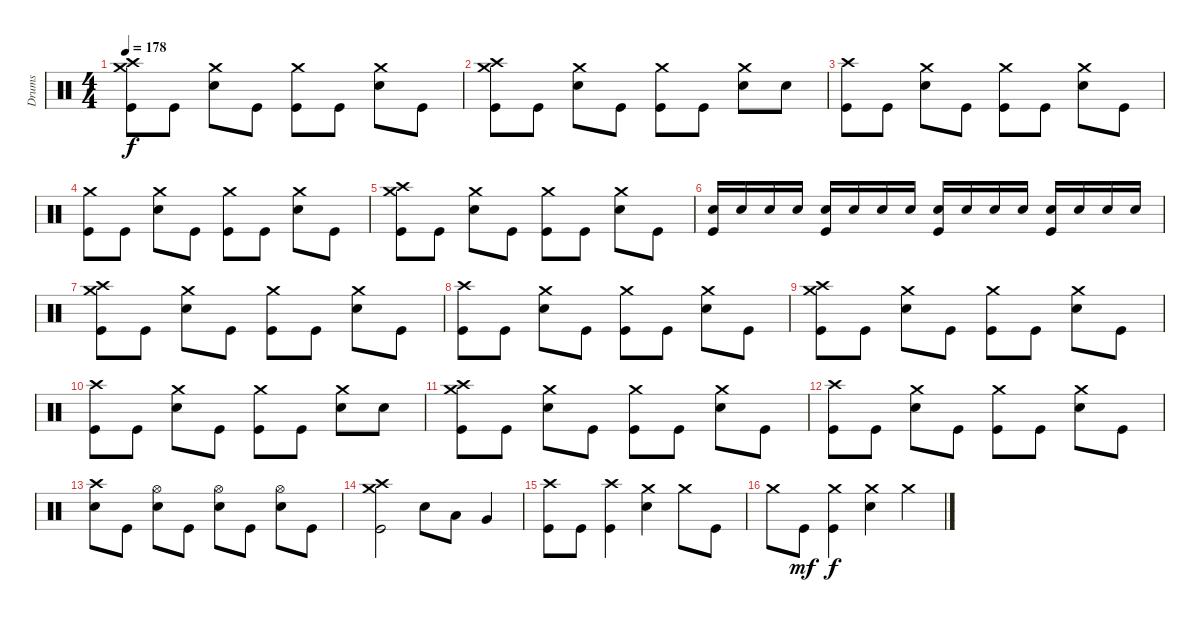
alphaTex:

\track ("Drums" "Drums") {instrument percussion}
\staff {score}
\articulation defaults
\ts (4 4)
\tempo 178
\clef neutral
\ks c
("Crash high (hit)" "Crash medium (hit)" "Kick (hit)").8{dy f} "Kick (hit)".8 ("Crash medium (hit)" "Snare (hit) 2").8 "Kick (hit)".8 ("Crash medium (hit)" "Kick (hit)").8 "Kick (hit)".8 ("Crash medium (hit)" "Snare (hit) 2").8 "Kick (hit)".8 |
("Crash high (hit)" "Crash medium (hit)" "Kick (hit)").8 "Kick (hit)".8 ("Crash medium (hit)" "Snare (hit) 2").8 "Kick (hit)".8 ("Crash medium (hit)" "Kick (hit)").8 "Kick (hit)".8 ("Crash medium (hit)" "Snare (hit) 2").8 "Snare (hit) 2".8 |
("Crash high (hit)" "Kick (hit)").8 "Kick (hit)".8 ("Crash medium (hit)" "Snare (hit) 2").8 "Kick (hit)".8 ("Crash medium (hit)" "Kick (hit)").8 "Kick (hit)".8 ("Crash medium (hit)" "Snare (hit) 2").8 "Kick (hit)".8 |
("Crash medium (hit)" "Kick (hit)").8 "Kick (hit)".8 ("Crash medium (hit)" "Snare (hit) 2").8 "Kick (hit)".8 ("Crash medium (hit)" "Kick (hit)").8 "Kick (hit)".8 ("Crash medium (hit)" "Snare (hit) 2").8 "Kick (hit)".8 |
("Crash high (hit)" "Crash medium (hit)" "Kick (hit)").8 "Kick (hit)".8 ("Crash medium (hit)" "Snare (hit) 2").8 "Kick (hit)".8 ("Crash medium (hit)" "Kick (hit)").8 "Kick (hit)".8 ("Crash medium (hit)" "Snare (hit) 2").8 "Kick (hit)".8 |
("Snare (hit) 2" "Kick (hit)").16 "Snare (hit) 2".16 "Snare (hit) 2".16 "Snare (hit) 2".16 ("Snare (hit) 2" "Kick (hit)").16 "Snare (hit) 2".16 "Snare (hit) 2".16 "Snare (hit) 2".16 ("Snare (hit) 2" "Kick (hit)").16 "Snare (hit) 2".16 "Snare (hit) 2".16 "Snare (hit) 2".16 ("Snare (hit) 2" "Kick (hit)").16 "Snare (hit) 2".16 "Snare (hit) 2".16 "Snare (hit) 2".16 |
("Crash high (hit)" "Crash medium (hit)" "Kick (hit)").8 "Kick (hit)".8 ("Crash medium (hit)" "Snare (hit) 2").8 "Kick (hit)".8 ("Crash medium (hit)" "Kick (hit)").8 "Kick (hit)".8 ("Crash medium (hit)" "Snare (hit) 2").8 "Kick (hit)".8 |
("Crash high (hit)" "Kick (hit)").8 "Kick (hit)".8 ("Crash medium (hit)" "Snare (hit) 2").8 "Kick (hit)".8 ("Crash medium (hit)" "Kick (hit)").8 "Kick (hit)".8 ("Crash medium (hit)" "Snare (hit) 2").8 "Kick (hit)".8 |
("Crash high (hit)" "Crash medium (hit)" "Kick (hit)").8 "Kick (hit)".8 ("Crash medium (hit)" "Snare (hit) 2").8 "Kick (hit)".8 ("Crash medium (hit)" "Kick (hit)").8 "Kick (hit)".8 ("Crash medium (hit)" "Snare (hit) 2").8 "Kick (hit)".8 |
("Crash high (hit)" "Kick (hit)").8 "Kick (hit)".8 ("Crash medium (hit)" "Snare (hit) 2").8 "Kick (hit)".8 ("Crash medium (hit)" "Kick (hit)").8 "Kick (hit)".8 ("Crash medium (hit)" "Snare (hit) 2").8 "Snare (hit) 2".8 |
("Crash high (hit)" "Crash medium (hit)" "Kick (hit)").8 "Kick (hit)".8 ("Crash medium (hit)" "Snare (hit) 2").8 "Kick (hit)".8 ("Crash medium (hit)" "Kick (hit)").8 "Kick (hit)".8 ("Crash medium (hit)" "Snare (hit) 2").8 "Kick (hit)".8 |
("Crash high (hit)" "Kick (hit)").8 "Kick (hit)".8 ("Crash medium (hit)" "Snare (hit) 2").8 "Kick (hit)".8 ("Crash medium (hit)" "Kick (hit)").8 "Kick (hit)".8 ("Crash medium (hit)" "Snare (hit) 2").8 "Kick (hit)".8 |
("Crash high (hit)" "Snare (hit) 2").8 "Kick (hit)".8 ("Hi-Hat (open)" "Snare (hit) 2").8 "Kick (hit)".8 ("Hi-Hat (open)" "Snare (hit) 2").8 "Kick (hit)".8 ("Hi-Hat (open)" "Snare (hit) 2").8 "Kick (hit)".8 |
("Crash high (hit)" "Crash medium (hit)" "Kick (hit)").2 "Snare (hit) 2".8 "Low Tom (hit)".8 "Very Low Tom (hit)".4 |
("Crash high (hit)" "Kick (hit)").8 "Kick (hit)".8 ("Crash high (hit)" "Kick (hit)").4 ("Crash medium (hit)" "Snare (hit) 2").4 "Crash medium (hit)".8 "Kick (hit)".8 |
"Crash medium (hit)".8 "Kick (hit)".8{dy mf} ("Crash medium (hit)" "Kick (hit)").4{dy f} ("Crash medium (hit)" "Snare (hit) 2").4 "Crash medium (hit)".4
